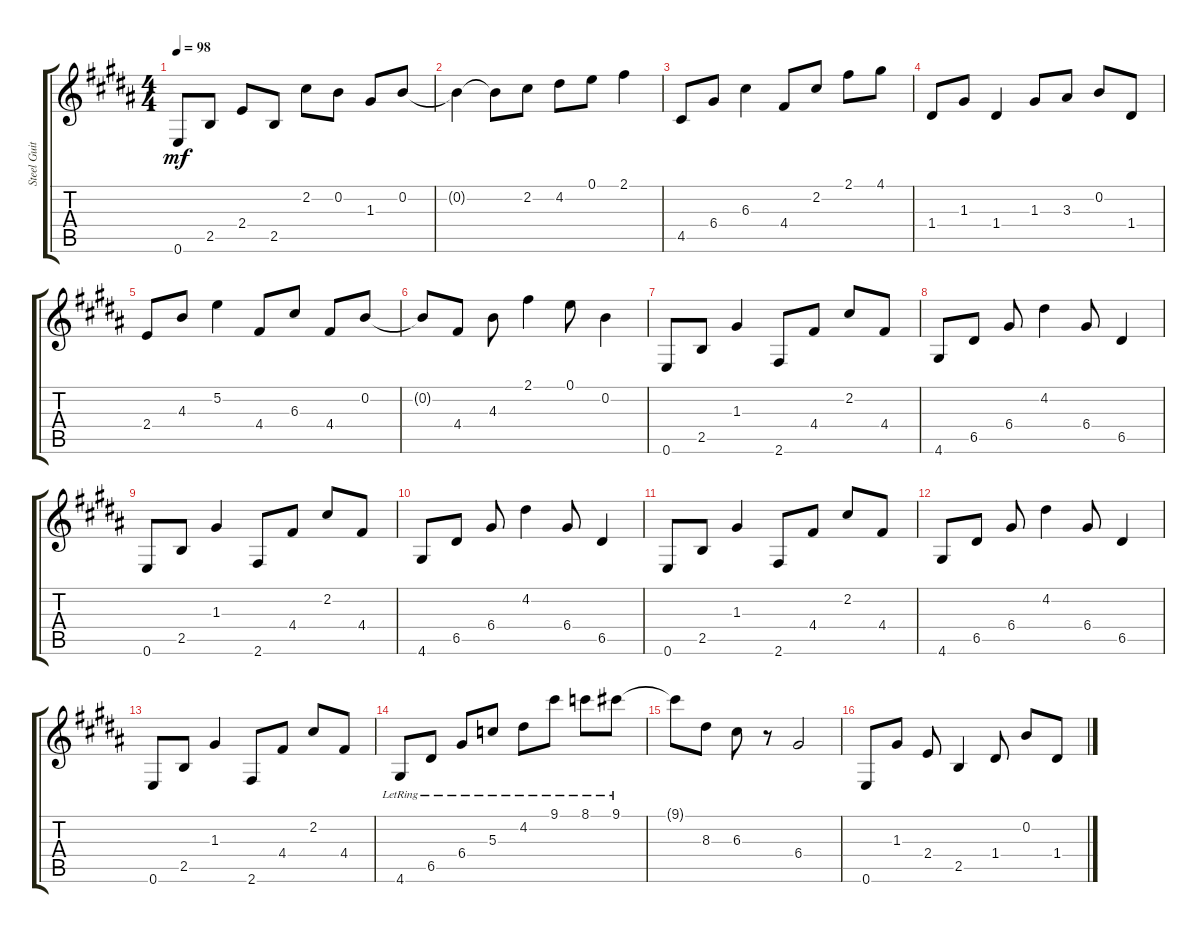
\track ("Steel Guitar" "Steel Guit") {instrument acousticguitarsteel}
\staff {score tabs}
\tuning (E4 B3 G3 D3 A2 E2) {hide}
\ts (4 4)
\tempo 98
\clef g2
\ks b
0.6.8{dy mf} 2.5.8 2.4.8 2.5.8 2.2.8 0.2.8 1.3.8 0.2.8 |
0.2{t}.4 0.2{t}.8 2.2.8 4.2.8 0.1.8 2.1.4 |
4.5.8 6.4.8 6.3.4 4.4.8 2.2.8 2.1.8 4.1.8 |
1.4.8 1.3.8 1.4.4 1.3.8 3.3.8 0.2.8 1.4.8 |
2.4.8 4.3.8 5.2.4 4.4.8 6.3.8 4.4.8 0.2.8 |
0.2{t}.8 4.4.8 4.3.8 2.1.4 0.1.8 0.2.4 |
0.6.8 2.5.8 1.3.4 2.6.8 4.4.8 2.2.8 4.4.8 |
4.6.8 6.5.8 6.4.8 4.2.4 6.4.8 6.5.4 |
0.6.8 2.5.8 1.3.4 2.6.8 4.4.8 2.2.8 4.4.8 |
4.6.8 6.5.8 6.4.8 4.2.4 6.4.8 6.5.4 |
0.6.8 2.5.8 1.3.4 2.6.8 4.4.8 2.2.8 4.4.8 |
4.6.8 6.5.8 6.4.8 4.2.4 6.4.8 6.5.4 |
0.6.8 2.5.8 1.3.4 2.6.8 4.4.8 2.2.8 4.4.8 |
4.6{lr}.8 6.5{lr}.8 6.4{lr}.8 5.3{lr}.8 4.2{lr}.8 9.1{lr}.8 8.1{lr}.8 9.1{lr}.8 |
9.1{t}.8 8.3.8 6.3.8 r.8 6.4.2 |
0.6.8 1.3.8 2.4.8 2.5.4 1.4.8 0.2.8 1.4.8
